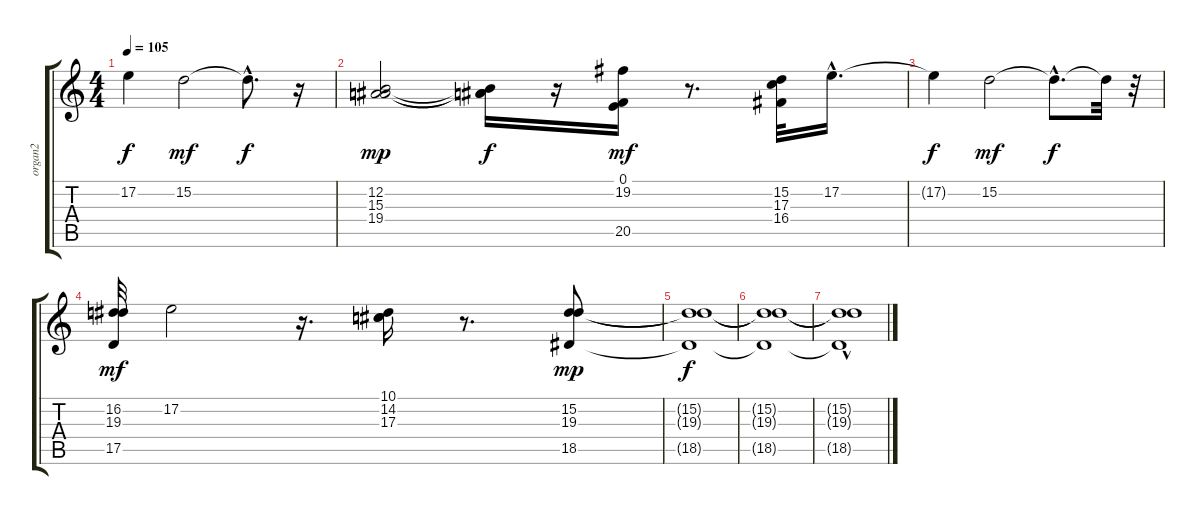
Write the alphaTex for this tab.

\track ("organ2" "organ2") {instrument drawbarorgan}
\staff {score tabs}
\tuning (E4 B3 G3 D3 A2 E2) {hide}
\ts (4 4)
\tempo 105
\clef g2
\ks c
17.2{t}.4{dy f} 15.2.2{dy mf} 15.2{hac t}.8{d dy f} r.16 |
(12.2 15.3 19.4).2{dy mp} (12.2{t} 15.3{t} 19.4{t}).16{dy f} r.16 (0.1 19.2 20.5).16{dy mf} r.8{d} (15.2 17.3 16.4).32 17.2{hac}.16{d} |
17.2{t}.4{dy f} 15.2.2{dy mf} 15.2{hac t}.8{d dy f} 15.2{t}.32 r.32 |
(16.2 19.3 17.5).32{dy mf} 17.2.2 r.16{d} (10.1 14.2 17.3).16 r.8{d} (15.2 19.3 18.5).8{dy mp} |
(15.2{t} 19.3{t} 18.5{t}).1{dy f} |
(15.2{t} 19.3{t} 18.5{t}).1 |
(15.2{t} 19.3{t} 18.5{hac t}).1
